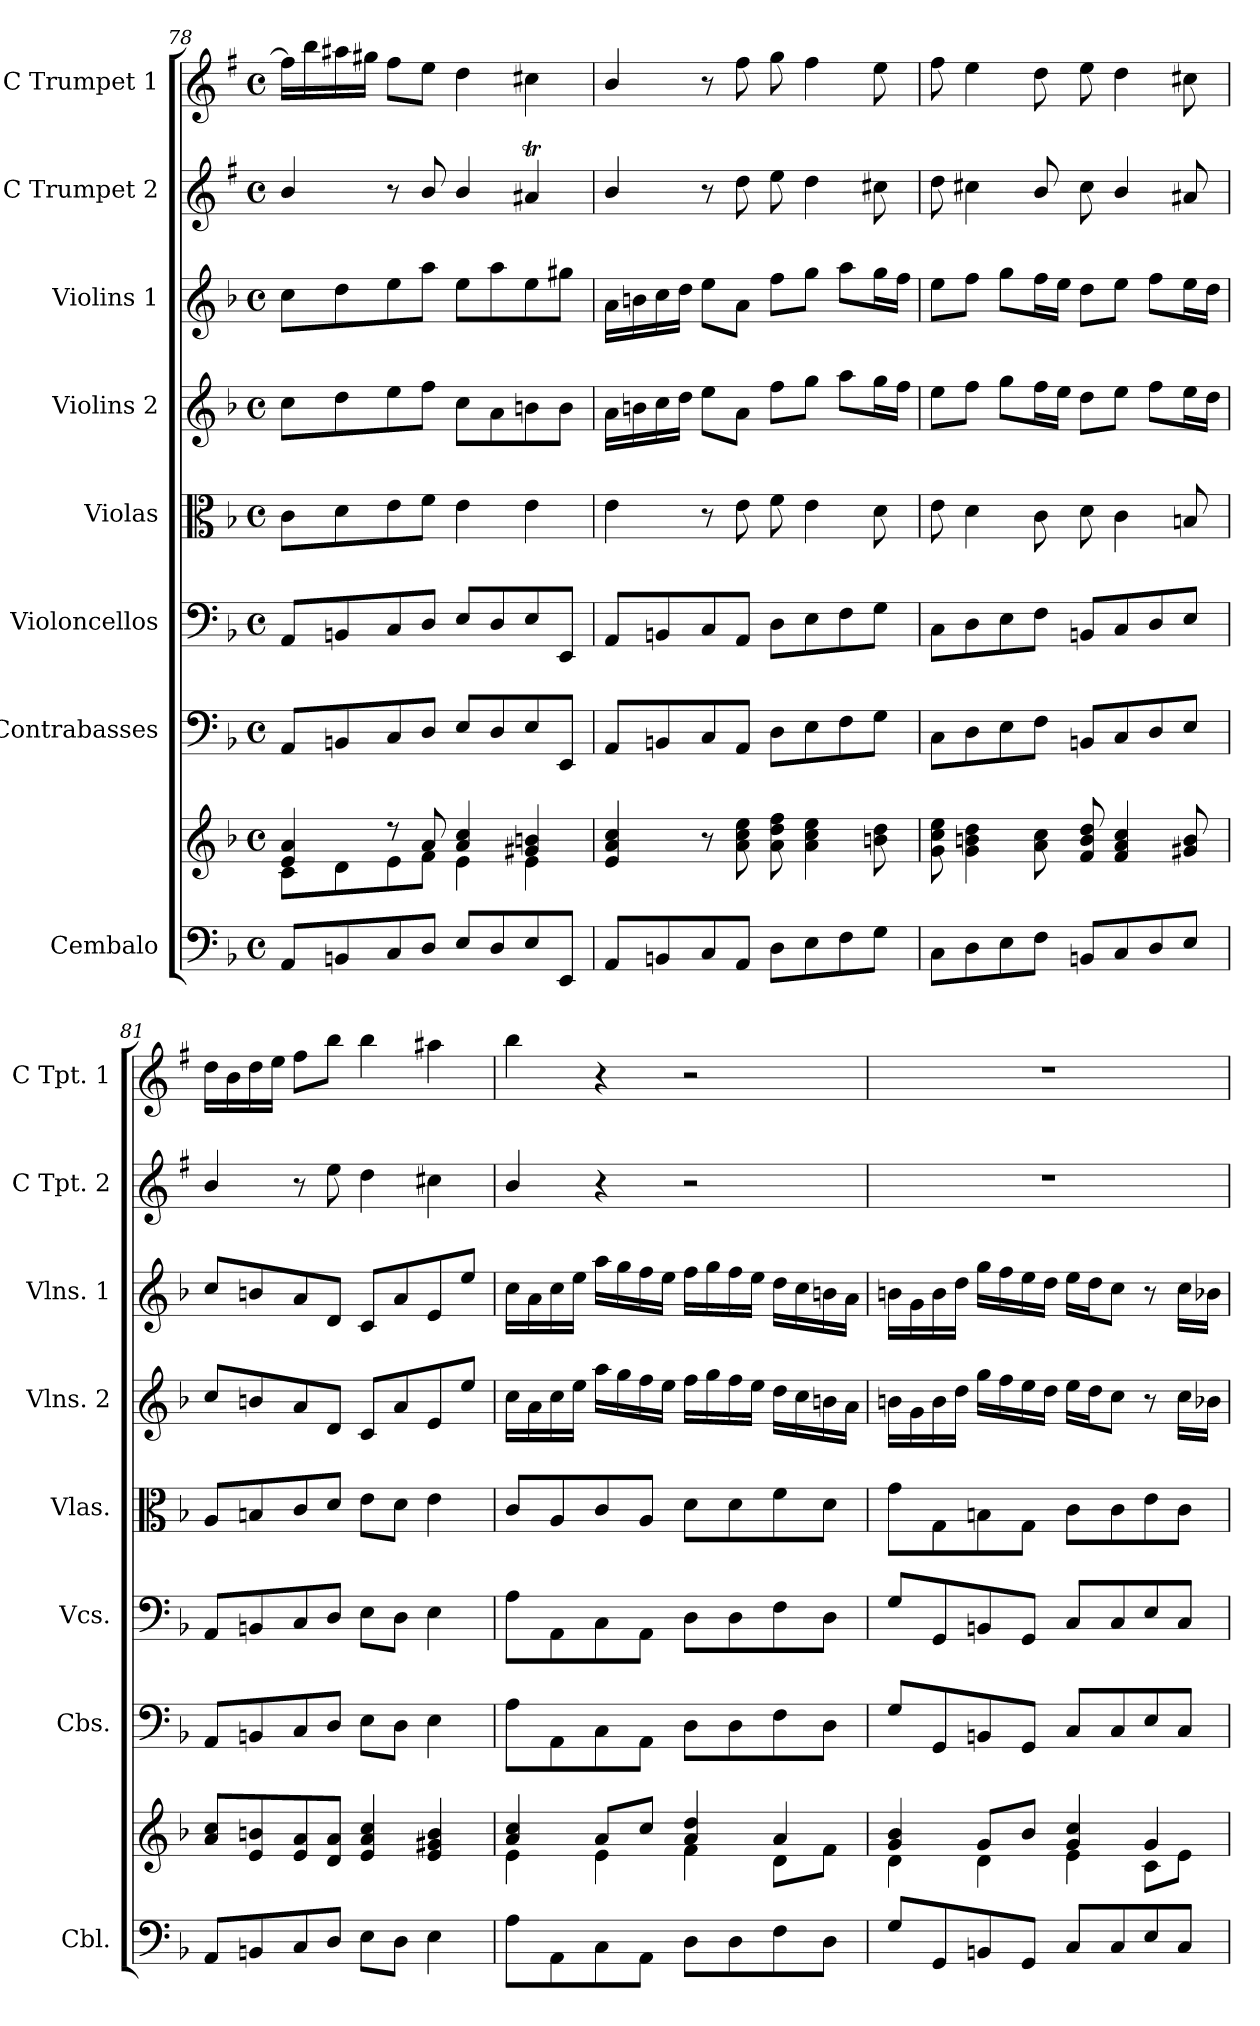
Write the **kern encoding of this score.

**kern	**kern	**kern	**kern	**kern	**kern	**kern	**kern	**kern
*part8	*part8	*part7	*part6	*part5	*part4	*part3	*part2	*part1
*staff9	*staff8	*staff7	*staff6	*staff5	*staff4	*staff3	*staff2	*staff1
*I"Cembalo	*	*I"Contrabasses	*I"Violoncellos	*I"Violas	*I"Violins 2	*I"Violins 1	*I"C Trumpet 2	*I"C Trumpet 1
*I'Cbl.	*	*I'Cbs.	*I'Vcs.	*I'Vlas.	*I'Vlns. 2	*I'Vlns. 1	*I'C Tpt. 2	*I'C Tpt. 1
*clefF4	*clefG2	*clefF4	*clefF4	*clefC3	*clefG2	*clefG2	*clefG2	*clefG2
*	*	*	*	*	*	*	*ITrd1c2	*ITrd1c2
*k[b-]	*k[b-]	*k[b-]	*k[b-]	*k[b-]	*k[b-]	*k[b-]	*k[b-]	*k[b-]
*M4/4	*M4/4	*M4/4	*M4/4	*M4/4	*M4/4	*M4/4	*M4/4	*M4/4
*met(c)	*met(c)	*met(c)	*met(c)	*met(c)	*met(c)	*met(c)	*met(c)	*met(c)
=78	=78	=78	=78	=78	=78	=78	=78	=78
*	*^	*	*	*	*	*	*	*
8AA/L	4e/ 4a/	8c\L	8AA/L	8AA/L	8c\L	8cc\L	8cc\L	4a/	16ee\LL]
.	.	.	.	.	.	.	.	.	16aa\
8BBn/	.	8d\	8BBn/	8BBn/	8d\	8dd\	8dd\	.	16gg#X\
.	.	.	.	.	.	.	.	.	16ff#X\JJ
8C/	8r	8e\	8C/	8C/	8e\	8ee\	8ee\	8r	8ee\L
8D/J	8a/	8f\J	8D/J	8D/J	8f\J	8ff\J	8aa\J	8a/	8dd\J
8E/L	4a/ 4cc/	4e\	8E/L	8E/L	4e\	8cc\L	8ee\L	4a/	4cc\
8D/	.	.	8D/	8D/	.	8a\	8aa\	.	.
8E/	4g#X/ 4bn/	4e\	8E/	8E/	4e\	8bn\	8ee\	4g#Xt/	4bn\
8EE/J	.	.	8EE/J	8EE/J	.	8b\J	8gg#X\J	.	.
*	*v	*v	*	*	*	*	*	*	*
=79	=79	=79	=79	=79	=79	=79	=79	=79
8AA/L	4e/ 4a/ 4cc/	8AA/L	8AA/L	4e\	16a\LL	16a\LL	4a/	4a/
.	.	.	.	.	16bn\	16bn\	.	.
8BBn/	.	8BBn/	8BBn/	.	16cc\	16cc\	.	.
.	.	.	.	.	16dd\JJ	16dd\JJ	.	.
8C/	8r	8C/	8C/	8r	8ee\L	8ee\L	8r	8r
8AA/J	8a\ 8cc\ 8ee\	8AA/J	8AA/J	8e\	8a\J	8a\J	8cc\	8ee\
8D\L	8a\ 8dd\ 8ff\	8D\L	8D\L	8f\	8ff\L	8ff\L	8dd\	8ff\
8E\	4a\ 4cc\ 4ee\	8E\	8E\	4e\	8gg\J	8gg\J	4cc\	4ee\
8F\	.	8F\	8F\	.	8aa\L	8aa\L	.	.
8G\J	8bn\ 8dd\	8G\J	8G\J	8d\	16gg\L	16gg\L	8bn\	8dd\
.	.	.	.	.	16ff\JJ	16ff\JJ	.	.
!!LO:PB:g=z
=80	=80	=80	=80	=80	=80	=80	=80	=80
8C\L	8g\ 8cc\ 8ee\	8C\L	8C\L	8e\	8ee\L	8ee\L	8cc\	8ee\
8D\	4g\ 4bn\ 4dd\	8D\	8D\	4d\	8ff\J	8ff\J	4bn\	4dd\
8E\	.	8E\	8E\	.	8gg\L	8gg\L	.	.
8F\J	8a\ 8cc\	8F\J	8F\J	8c\	16ff\L	16ff\L	8a/	8cc\
.	.	.	.	.	16ee\JJ	16ee\JJ	.	.
8BBn/L	8f/ 8b/ 8dd/	8BBn/L	8BBn/L	8d\	8dd\L	8dd\L	8b\	8dd\
8C/	4f/ 4a/ 4cc/	8C/	8C/	4c\	8ee\J	8ee\J	4a/	4cc\
8D/	.	8D/	8D/	.	8ff\L	8ff\L	.	.
8E/J	8g#X/ 8b/	8E/J	8E/J	8Bn/	16ee\L	16ee\L	8g#X/	8bn\
.	.	.	.	.	16dd\JJ	16dd\JJ	.	.
=81	=81	=81	=81	=81	=81	=81	=81	=81
8AA/L	8a/ 8cc/L	8AA/L	8AA/L	8A/L	8cc/L	8cc/L	4a/	16cc\LL
.	.	.	.	.	.	.	.	16a\
8BBn/	8e/ 8bn/	8BBn/	8BBn/	8Bn/	8bn/	8bn/	.	16cc\
.	.	.	.	.	.	.	.	16dd\JJ
8C/	8e/ 8a/	8C/	8C/	8c/	8a/	8a/	8r	8ee\L
8D/J	8d/ 8a/J	8D/J	8D/J	8d/J	8d/J	8d/J	8dd\	8aa\J
8E\L	4e/ 4a/ 4cc/	8E\L	8E\L	8e\L	8c/L	8c/L	4cc\	4aa\
8D\J	.	8D\J	8D\J	8d\J	8a/	8a/	.	.
4E\	4e/ 4g#X/ 4b/	4E\	4E\	4e\	8e/	8e/	4bn\	4gg#X\
.	.	.	.	.	8ee/J	8ee/J	.	.
=82	=82	=82	=82	=82	=82	=82	=82	=82
*	*^	*	*	*	*	*	*	*
8A\L	4a/ 4cc/	4e\	8A\L	8A\L	8c/L	16cc\LL	16cc\LL	4a/	4aa\
.	.	.	.	.	.	16a\	16a\	.	.
8AA\	.	.	8AA\	8AA\	8A/	16cc\	16cc\	.	.
.	.	.	.	.	.	16ee\JJ	16ee\JJ	.	.
8C\	8a/L	4e\	8C\	8C\	8c/	16aa\LL	16aa\LL	4r	4r
.	.	.	.	.	.	16gg\	16gg\	.	.
8AA\J	8cc/J	.	8AA\J	8AA\J	8A/J	16ff\	16ff\	.	.
.	.	.	.	.	.	16ee\JJ	16ee\JJ	.	.
8D\L	4a/ 4dd/	4f\	8D\L	8D\L	8d\L	16ff\LL	16ff\LL	2r	2r
.	.	.	.	.	.	16gg\	16gg\	.	.
8D\	.	.	8D\	8D\	8d\	16ff\	16ff\	.	.
.	.	.	.	.	.	16ee\JJ	16ee\JJ	.	.
8F\	4a/	8d\L	8F\	8F\	8f\	16dd\LL	16dd\LL	.	.
.	.	.	.	.	.	16cc\	16cc\	.	.
8D\J	.	8f\J	8D\J	8D\J	8d\J	16bn\	16bn\	.	.
.	.	.	.	.	.	16a\JJ	16a\JJ	.	.
!!LO:PB:g=z
=83	=83	=83	=83	=83	=83	=83	=83	=83	=83
8G/L	4g/ 4b-/	4d\	8G/L	8G/L	8g\L	16bn\LL	16bn\LL	1r	1r
.	.	.	.	.	.	16g\	16g\	.	.
8GG/	.	.	8GG/	8GG/	8G\	16b\	16b\	.	.
.	.	.	.	.	.	16dd\JJ	16dd\JJ	.	.
8BBn/	8g/L	4d\	8BBn/	8BBn/	8Bn\	16gg\LL	16gg\LL	.	.
.	.	.	.	.	.	16ff\	16ff\	.	.
8GG/J	8b-/J	.	8GG/J	8GG/J	8G\J	16ee\	16ee\	.	.
.	.	.	.	.	.	16dd\JJ	16dd\JJ	.	.
8C/L	4g/ 4cc/	4e\	8C/L	8C/L	8c\L	16ee\LL	16ee\LL	.	.
.	.	.	.	.	.	16dd\J	16dd\J	.	.
8C/	.	.	8C/	8C/	8c\	8cc\J	8cc\J	.	.
8E/	4g/	8c\L	8E/	8E/	8e\	8r	8r	.	.
8C/J	.	8e\J	8C/J	8C/J	8c\J	16cc\LL	16cc\LL	.	.
.	.	.	.	.	.	16b-X\JJ	16b-X\JJ	.	.
*	*v	*v	*	*	*	*	*	*	*
=	=	=	=	=	=	=	=	=
*-	*-	*-	*-	*-	*-	*-	*-	*-
